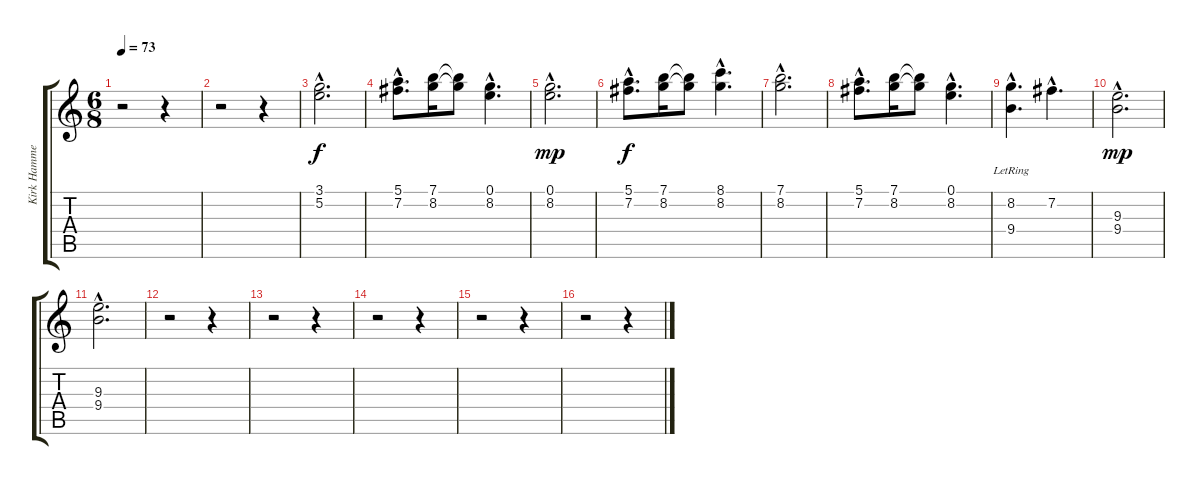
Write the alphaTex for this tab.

\track ("Kirk Hammet (dist.)" "Kirk Hamme") {instrument distortionguitar}
\staff {score tabs}
\tuning (E4 B3 G3 D3 A2 E2) {hide}
\ts (6 8)
\tempo 73
\clef g2
\ks c
r.2{dy f} r.4 |
r.2 r.4 |
(3.1{hac} 5.2{hac}).2{d} |
(5.1{hac} 7.2{hac}).8{d} (7.1 8.2).16 (7.1{t} 8.2{t}).8 (0.1{hac} 8.2{hac}).4{d} |
(0.1{hac} 8.2{hac}).2{d dy mp} |
(5.1{hac} 7.2{hac}).8{d dy f} (7.1 8.2).16 (7.1{t} 8.2{t}).8 (8.1{hac} 8.2{hac}).4{d} |
(7.1{hac} 8.2{hac}).2{d} |
(5.1{hac} 7.2{hac}).8{d} (7.1 8.2).16 (7.1{t} 8.2{t}).8 (0.1{hac} 8.2{hac}).4{d} |
(8.2{hac} 9.4{hac lr}).4{d} 7.2{hac}.4{d} |
(9.3{hac} 9.4{hac}).2{d dy mp} |
(9.3{hac} 9.4{hac}).2{d} |
r.2 r.4 |
r.2 r.4 |
r.2 r.4 |
r.2 r.4 |
r.2 r.4
